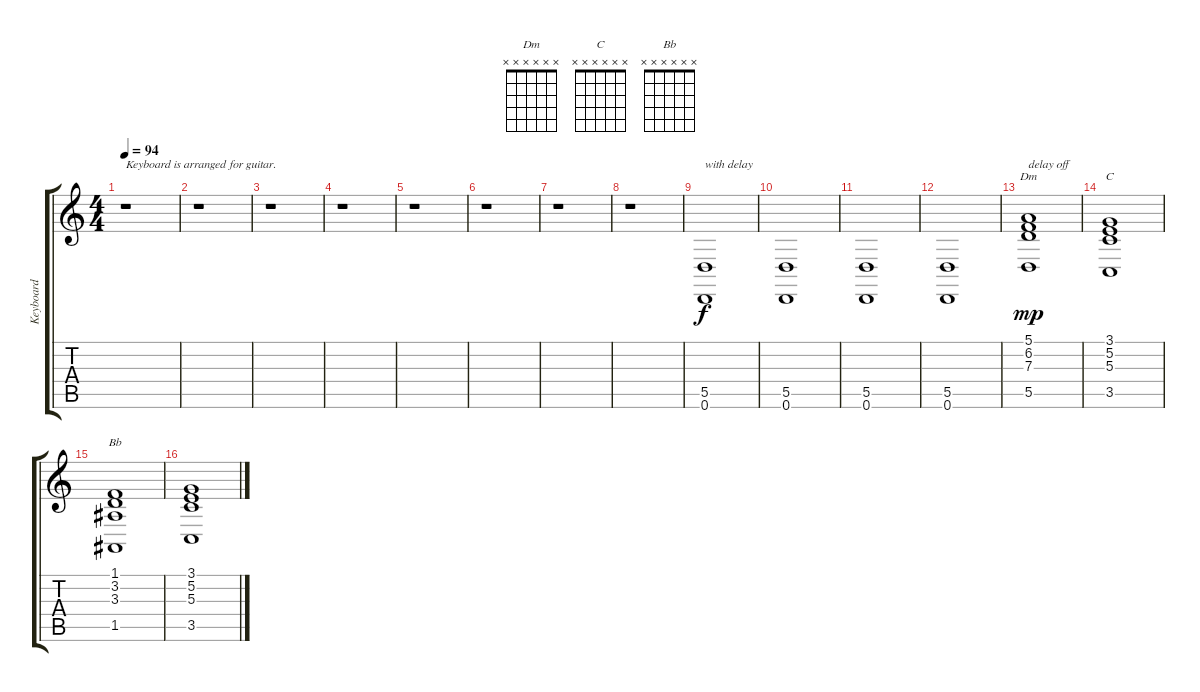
\track ("Keyboard" "Keyboard") {instrument pad2warm}
\staff {score tabs}
\tuning (E4 B3 G3 D3 A2 D2) {hide}
\chord ("Dm" x x x x x x) {firstfret 0}
\chord ("C" x x x x x x) {firstfret 0}
\chord ("Bb" x x x x x x) {firstfret 0}
\ts (4 4)
\tempo 94
\clef g2
\ks c
r.1{txt "Keyboard is arranged for guitar." dy f instrument pad2warm} |
r.1 |
r.1 |
r.1 |
r.1 |
r.1 |
r.1 |
r.1 |
(5.5 0.6).1{txt "with delay"} |
(5.5 0.6).1 |
(5.5 0.6).1 |
(5.5 0.6).1 |
(5.1 6.2 7.3 5.5).1{ch "Dm" txt "delay off" dy mp} |
(3.1 5.2 5.3 3.5).1{ch "C"} |
(1.1 3.2 3.3 1.5).1{ch "Bb"} |
(3.1 5.2 5.3 3.5).1
